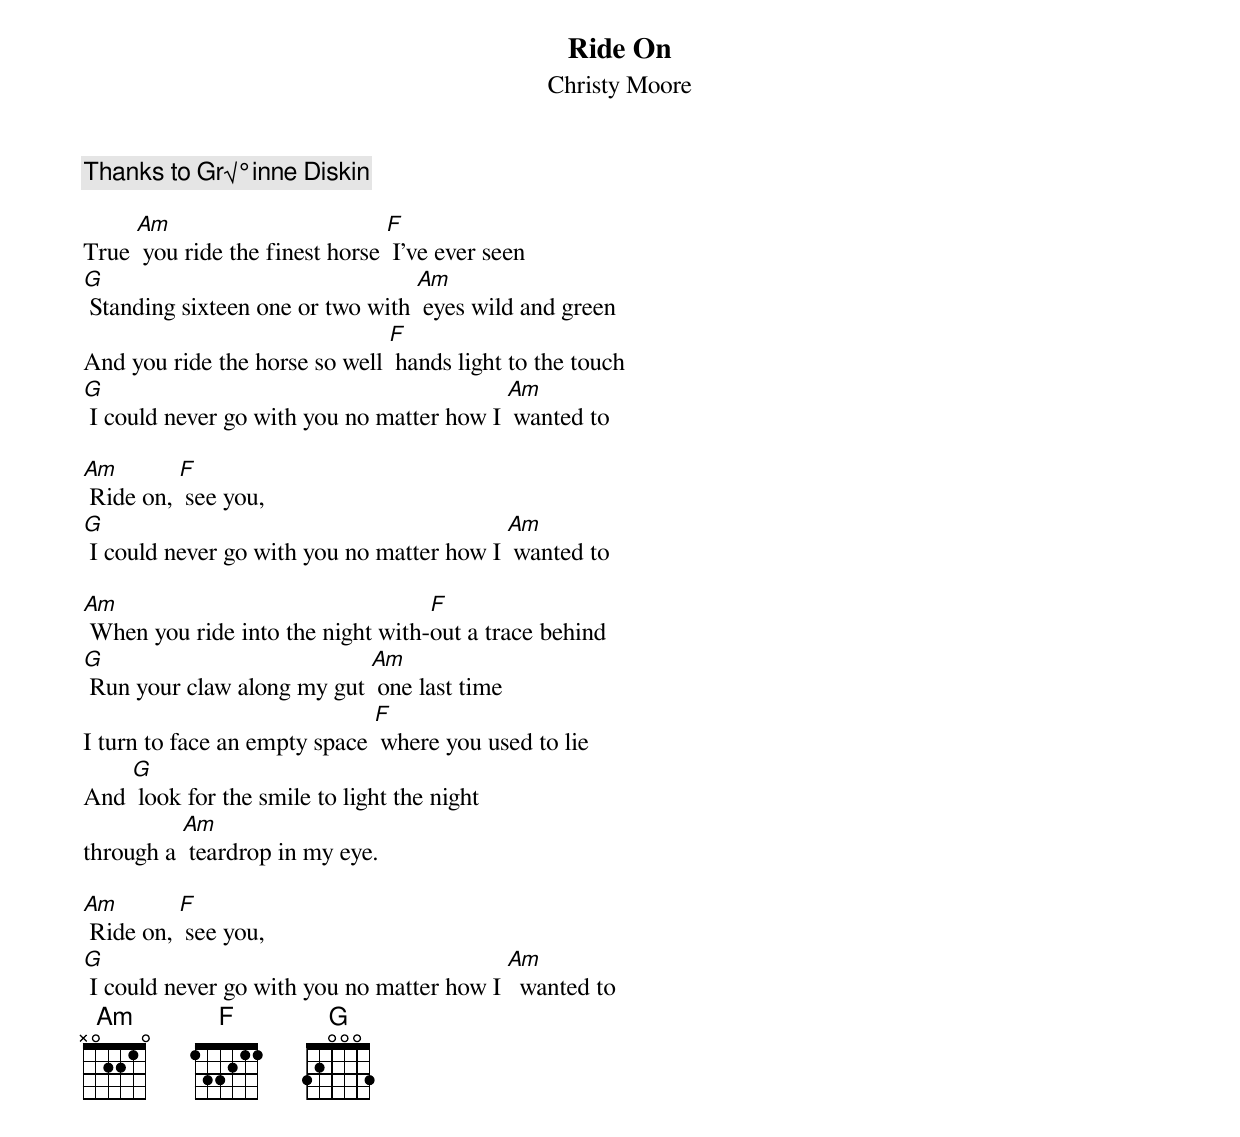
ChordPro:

{title: Ride On }
{st:Christy Moore}

{c: Thanks to Gr√°inne Diskin}

True [Am] you ride the finest horse [F] I've ever seen
[G] Standing sixteen one or two with [Am] eyes wild and green
And you ride the horse so well [F] hands light to the touch
[G] I could never go with you no matter how I [Am] wanted to

[Am] Ride on, [F] see you,
[G] I could never go with you no matter how I [Am] wanted to

[Am] When you ride into the night with-[F]out a trace behind
[G] Run your claw along my gut [Am] one last time
I turn to face an empty space [F] where you used to lie
And [G] look for the smile to light the night
through a [Am] teardrop in my eye.

[Am] Ride on, [F] see you,
[G] I could never go with you no matter how I [Am]  wanted to
